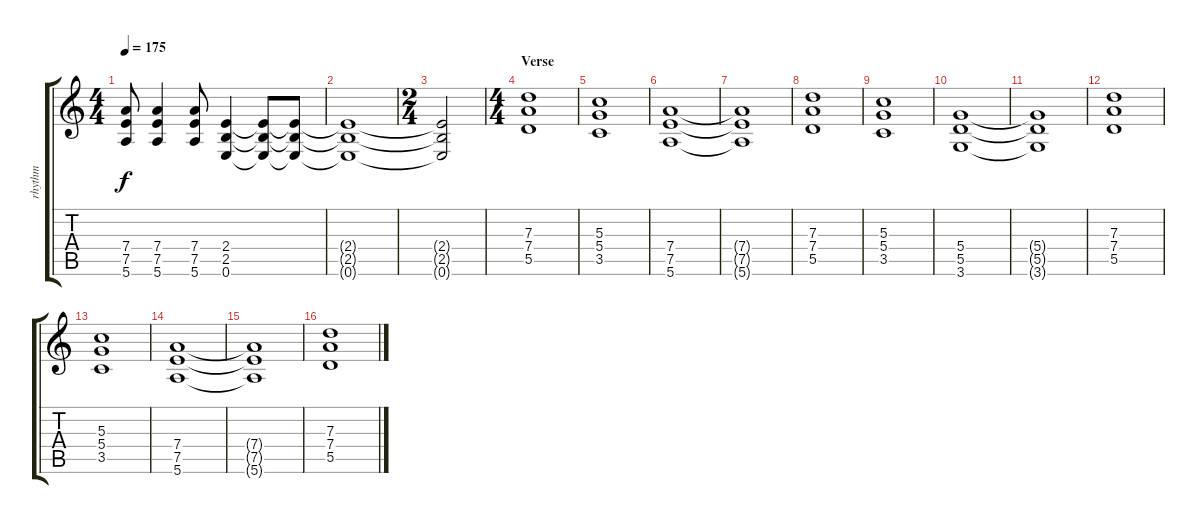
\track ("rhythm" "rhythm") {instrument distortionguitar}
\staff {score tabs}
\tuning (E4 B3 G3 D3 A2 E2) {hide}
\ts (4 4)
\tempo 175
\clef g2
\ks c
(7.4 7.5 5.6).8{dy f} (7.4 7.5 5.6).4 (7.4 7.5 5.6).8 (2.4 2.5 0.6).4 (2.4{t} 2.5{t} 0.6{t}).8 (2.4{t} 2.5{t} 0.6{t}).8 |
(2.4{t} 2.5{t} 0.6{t}).1 |
\ts (2 4)
(2.4{t} 2.5{t} 0.6{t}).2 |
\ts (4 4)
\section ("" "Verse")
(7.3 7.4 5.5).1 |
(5.3 5.4 3.5).1 |
(7.4 7.5 5.6).1 |
(7.4{t} 7.5{t} 5.6{t}).1 |
(7.3 7.4 5.5).1 |
(5.3 5.4 3.5).1 |
(5.4 5.5 3.6).1 |
(5.4{t} 5.5{t} 3.6{t}).1 |
(7.3 7.4 5.5).1 |
(5.3 5.4 3.5).1 |
(7.4 7.5 5.6).1 |
(7.4{t} 7.5{t} 5.6{t}).1 |
(7.3 7.4 5.5).1
